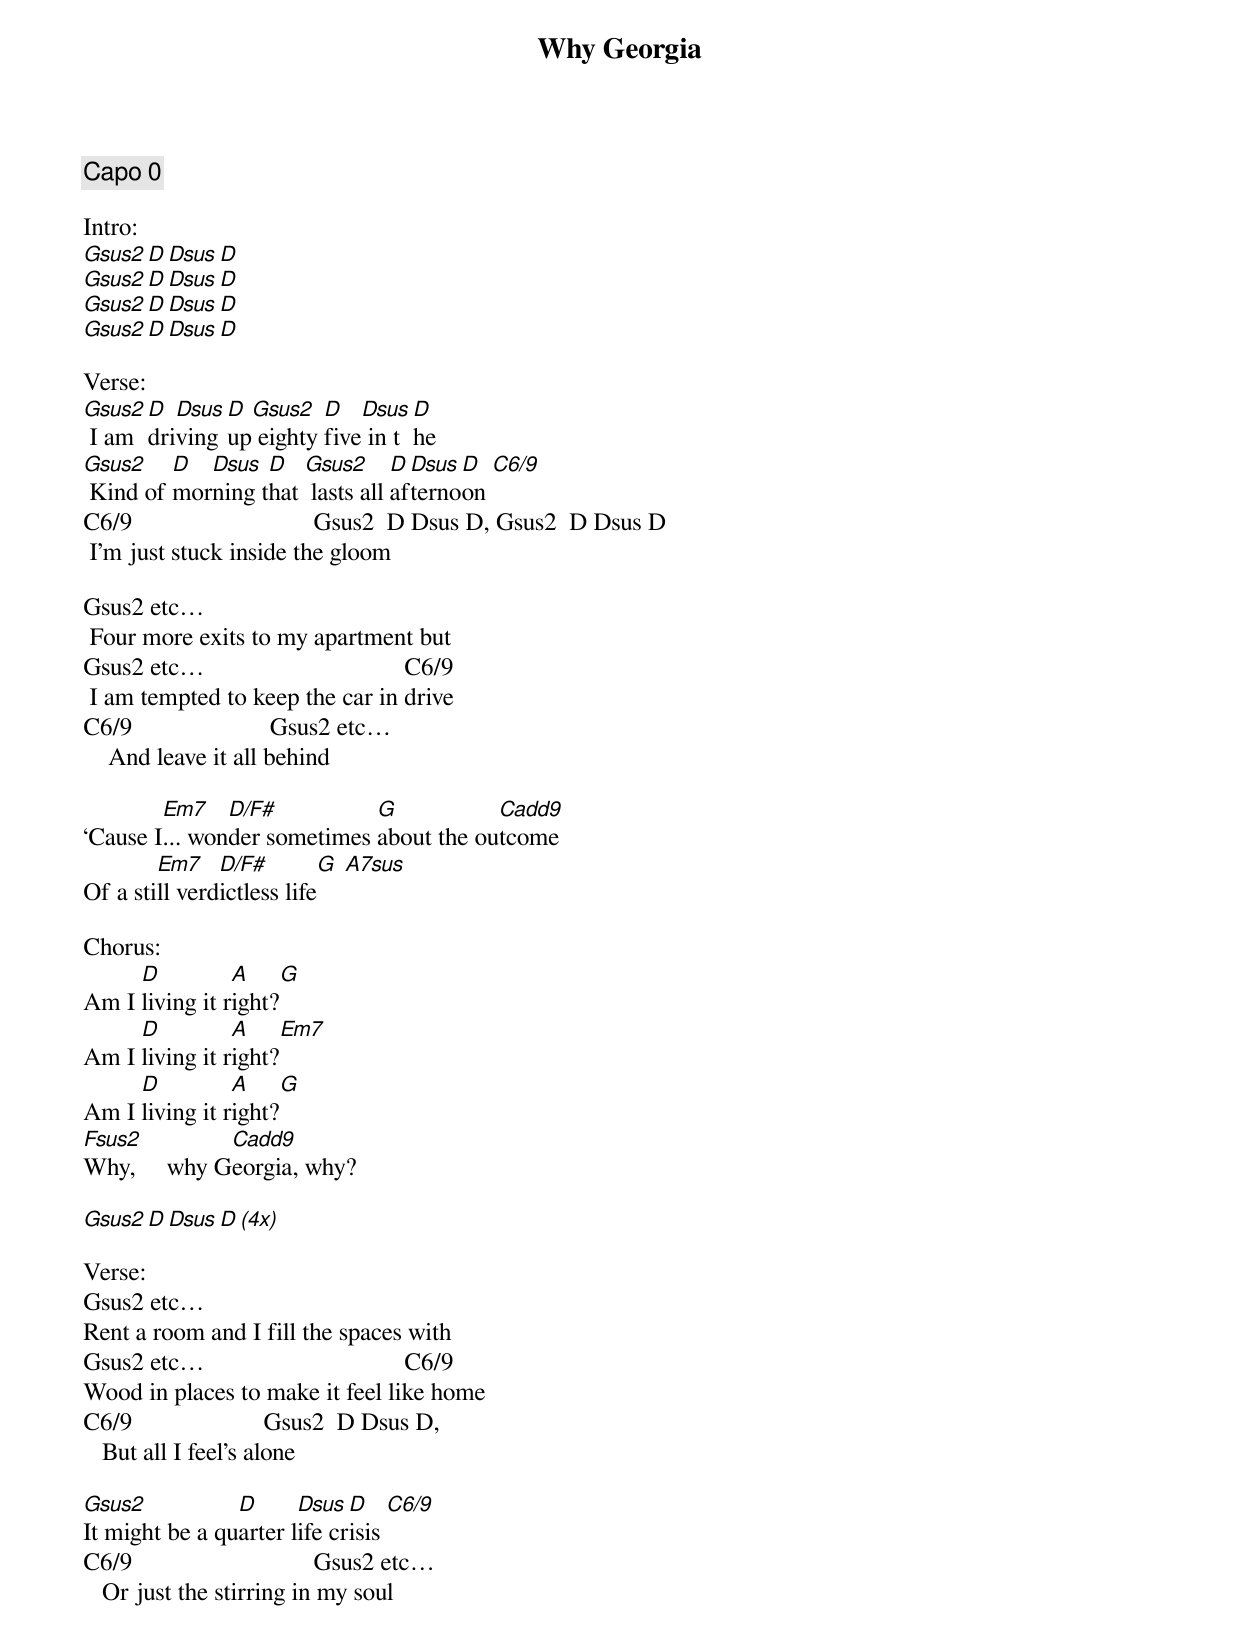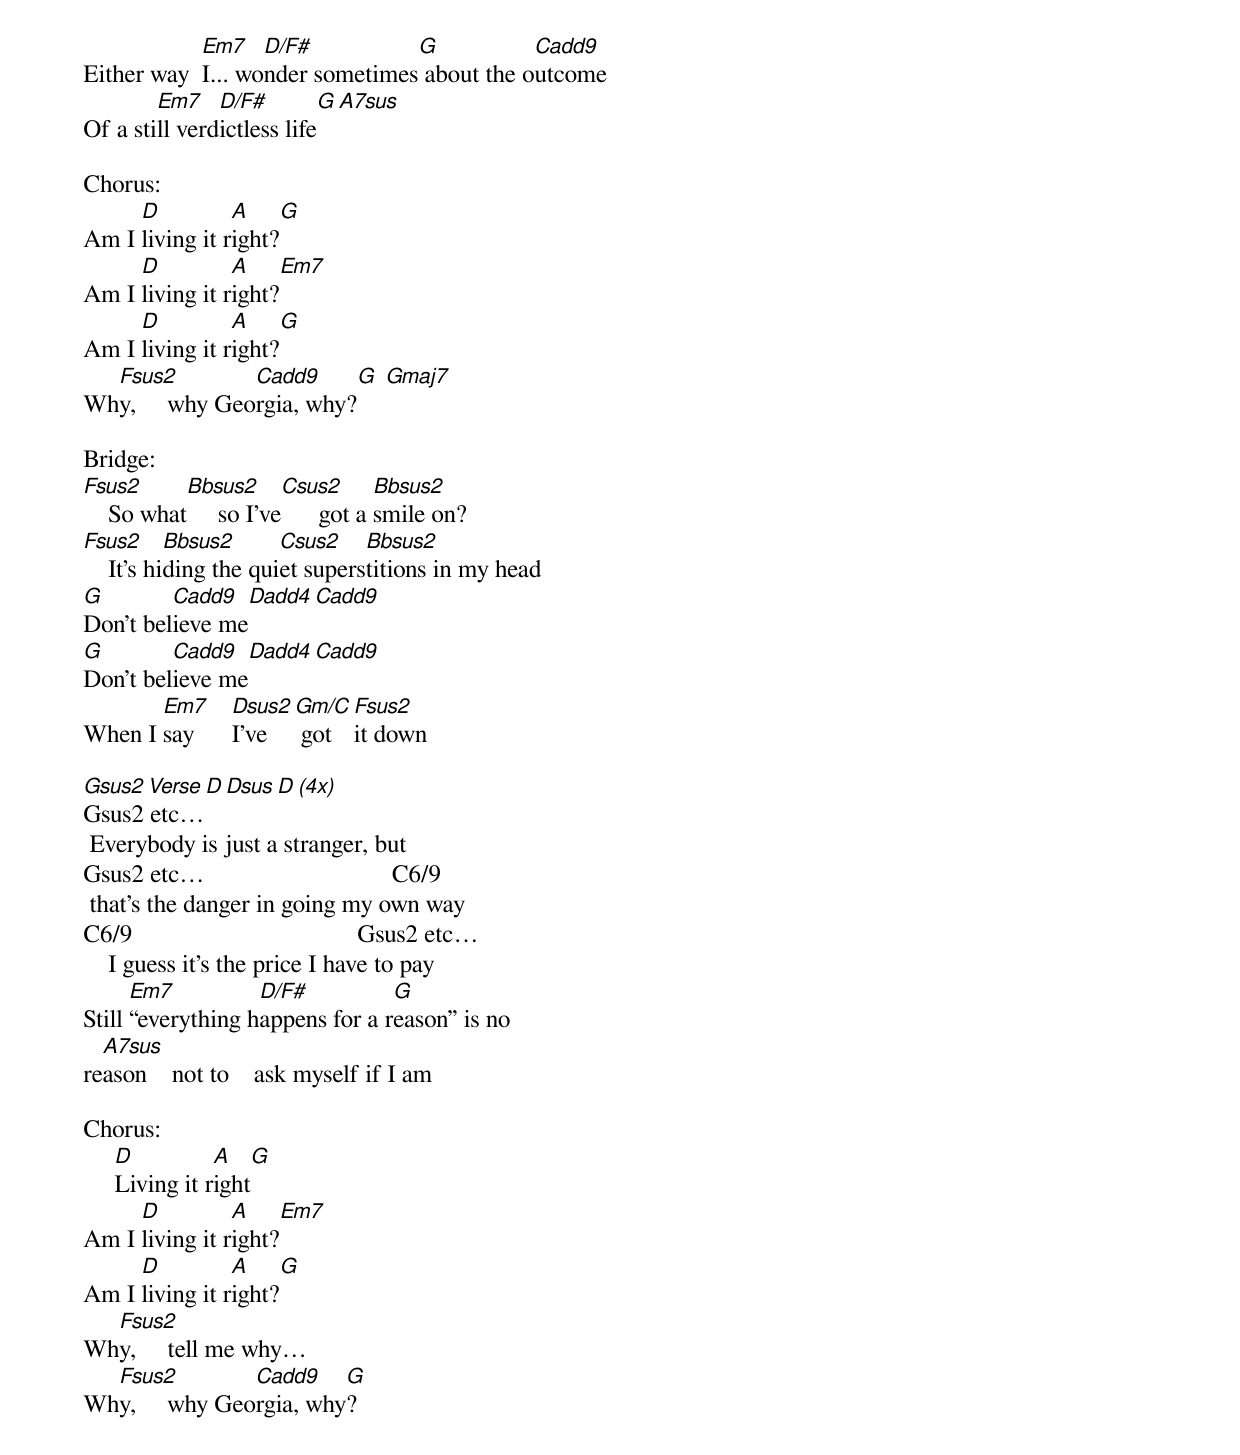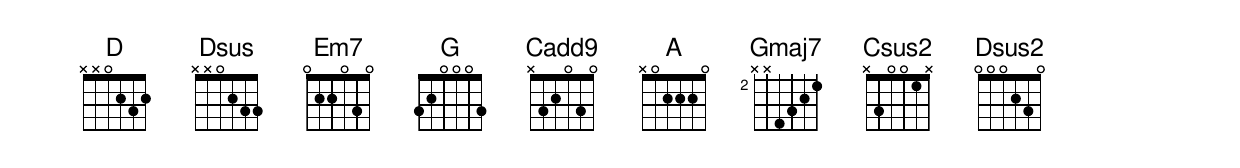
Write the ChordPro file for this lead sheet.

{title:Why Georgia}
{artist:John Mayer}
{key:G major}
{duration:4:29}
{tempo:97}
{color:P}

{comment: Capo 0}

Intro:
[Gsus2][D][Dsus][D]
[Gsus2][D][Dsus][D]
[Gsus2][D][Dsus][D]
[Gsus2][D][Dsus][D]

Verse:
[Gsus2] I am [D]dri[Dsus]ving [D]up[Gsus2] eighty [D]five[Dsus] in t[D]he
[Gsus2] Kind of [D]mor[Dsus]ning t[D]hat [Gsus2] lasts all [D]af[Dsus]terno[D]on [C6/9]
C6/9                             Gsus2  D Dsus D, Gsus2  D Dsus D
 I’m just stuck inside the gloom

Gsus2 etc…
 Four more exits to my apartment but
Gsus2 etc…                                C6/9
 I am tempted to keep the car in drive
C6/9                      Gsus2 etc…
    And leave it all behind

‘Cause I[Em7]... won[D/F#]der sometimes [G]about the ou[Cadd9]tcome
Of a sti[Em7]ll verd[D/F#]ictless life[G] [A7sus]

Chorus:
Am I [D]living it r[A]ight?[G]
Am I [D]living it r[A]ight?[Em7]
Am I [D]living it r[A]ight?[G]
[Fsus2]Why,     why G[Cadd9]eorgia, why?

[Gsus2][D][Dsus][D][(4x)]

Verse:
Gsus2 etc…
Rent a room and I fill the spaces with
Gsus2 etc…                                C6/9
Wood in places to make it feel like home
C6/9                     Gsus2  D Dsus D,
   But all I feel’s alone

[Gsus2]It might be a qu[D]arter l[Dsus]ife cr[D]isis [C6/9]
C6/9                             Gsus2 etc…
   Or just the stirring in my soul

Either way  [Em7]I... wo[D/F#]nder sometimes[G] about the o[Cadd9]utcome
Of a sti[Em7]ll verd[D/F#]ictless life[G][A7sus]

Chorus:
Am I [D]living it r[A]ight?[G]
Am I [D]living it r[A]ight?[Em7]
Am I [D]living it r[A]ight?[G]
Wh[Fsus2]y,     why Geo[Cadd9]rgia, why?[G] [Gmaj7]

Bridge:
[Fsus2]    So what[Bbsus2]     so I’ve[Csus2]      got a [Bbsus2]smile on?
[Fsus2]    It’s hi[Bbsus2]ding the qui[Csus2]et supers[Bbsus2]titions in my head
[G]Don’t bel[Cadd9]ieve me[Dadd4][Cadd9]
[G]Don’t bel[Cadd9]ieve me[Dadd4][Cadd9]
When I [Em7]say      [Dsus2]I’ve   [Gm/C] got  [Fsus2]it down

[Gsus2][Verse][D][Dsus][D][(4x)]
Gsus2 etc…
 Everybody is just a stranger, but
Gsus2 etc…                              C6/9
 that’s the danger in going my own way
C6/9                                    Gsus2 etc…
    I guess it’s the price I have to pay
Still [Em7]“everything h[D/F#]appens for a r[G]eason” is no
re[A7sus]ason    not to    ask myself if I am

Chorus:
     [D]Living it r[A]ight[G]
Am I [D]living it r[A]ight?[Em7]
Am I [D]living it r[A]ight?[G]
Wh[Fsus2]y,     tell me why…
Wh[Fsus2]y,     why Geo[Cadd9]rgia, why[G]?
